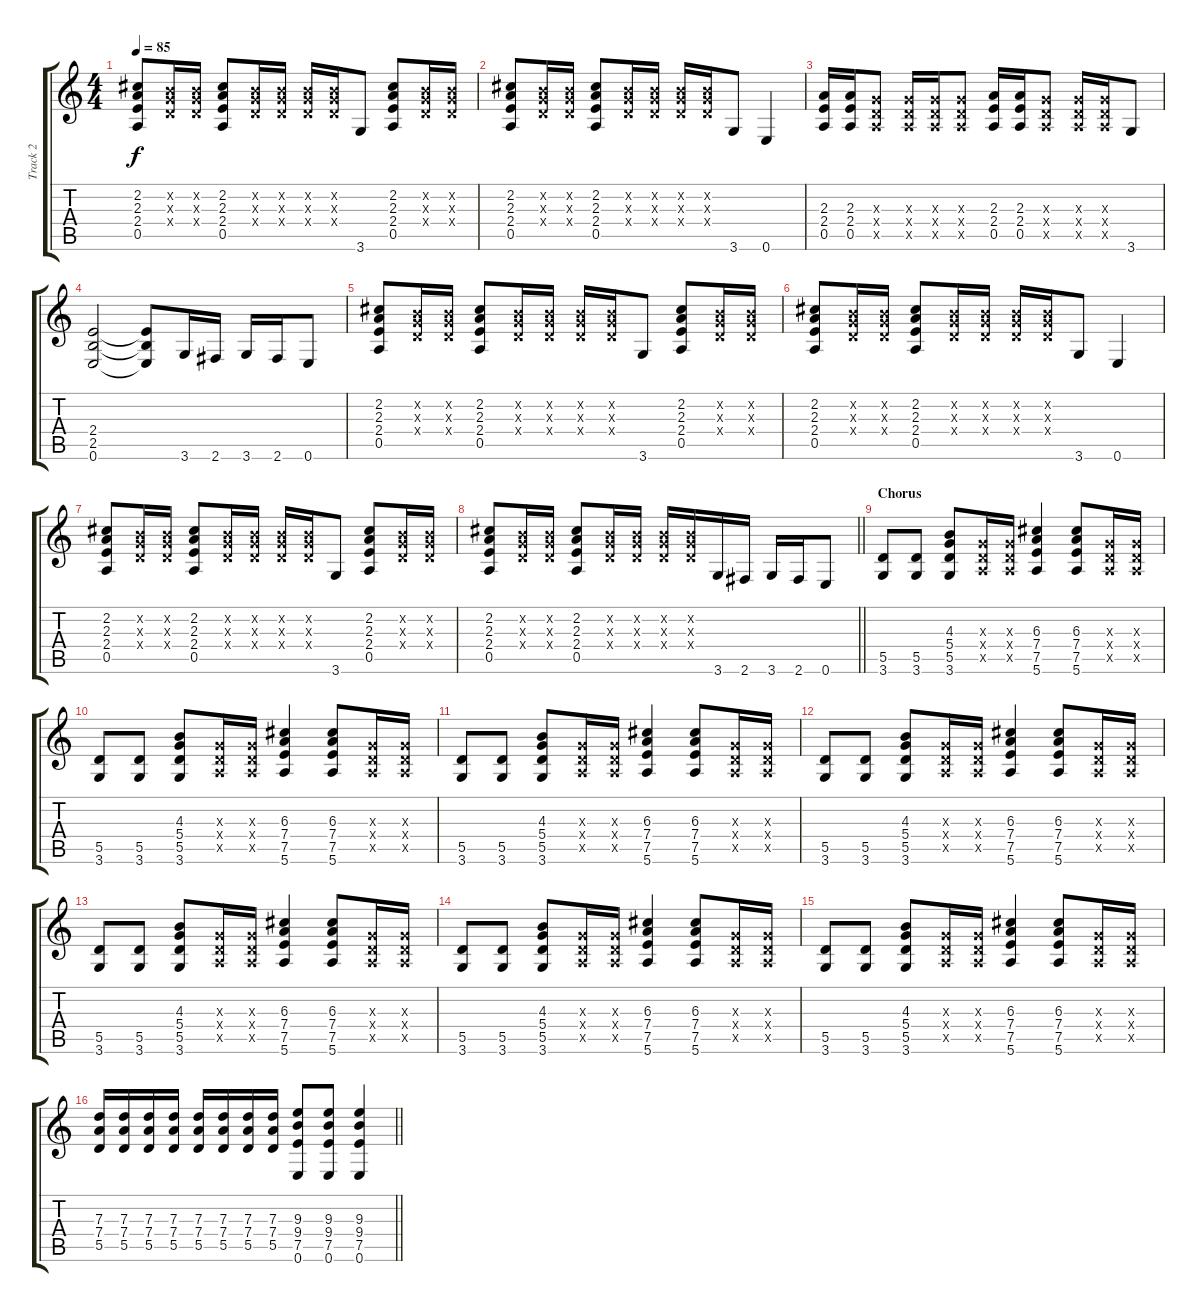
\track ("Track 2" "Track 2") {instrument overdrivenguitar}
\staff {score tabs}
\tuning (E4 B3 G3 D3 A2 E2) {hide}
\ts (4 4)
\tempo 85
\clef g2
\ks c
(2.2 2.3 2.4 0.5).8{dy f} (0.2{x} 0.3{x} 0.4{x}).16 (0.2{x} 0.3{x} 0.4{x}).16 (2.2 2.3 2.4 0.5).8 (0.2{x} 0.3{x} 0.4{x}).16 (0.2{x} 0.3{x} 0.4{x}).16 (0.2{x} 0.3{x} 0.4{x}).16 (0.2{x} 0.3{x} 0.4{x}).16 3.6.8 (2.2 2.3 2.4 0.5).8 (0.2{x} 0.3{x} 0.4{x}).16 (0.2{x} 0.3{x} 0.4{x}).16 |
(2.2 2.3 2.4 0.5).8 (0.2{x} 0.3{x} 0.4{x}).16 (0.2{x} 0.3{x} 0.4{x}).16 (2.2 2.3 2.4 0.5).8 (0.2{x} 0.3{x} 0.4{x}).16 (0.2{x} 0.3{x} 0.4{x}).16 (0.2{x} 0.3{x} 0.4{x}).16 (0.2{x} 0.3{x} 0.4{x}).16 3.6.8 0.6.4 |
(2.3 2.4 0.5).16 (2.3 2.4 0.5).16 (0.3{x} 0.4{x} 0.5{x}).8 (0.3{x} 0.4{x} 0.5{x}).16 (0.3{x} 0.4{x} 0.5{x}).16 (0.3{x} 0.4{x} 0.5{x}).8 (2.3 2.4 0.5).16 (2.3 2.4 0.5).16 (0.3{x} 0.4{x} 0.5{x}).8 (0.3{x} 0.4{x} 0.5{x}).16 (0.3{x} 0.4{x} 0.5{x}).16 3.6.8 |
(2.4 2.5 0.6).2 (2.4{t} 2.5{t} 0.6{t}).8 3.6.16 2.6.16 3.6.16 2.6.16 0.6.8 |
(2.2 2.3 2.4 0.5).8 (0.2{x} 0.3{x} 0.4{x}).16 (0.2{x} 0.3{x} 0.4{x}).16 (2.2 2.3 2.4 0.5).8 (0.2{x} 0.3{x} 0.4{x}).16 (0.2{x} 0.3{x} 0.4{x}).16 (0.2{x} 0.3{x} 0.4{x}).16 (0.2{x} 0.3{x} 0.4{x}).16 3.6.8 (2.2 2.3 2.4 0.5).8 (0.2{x} 0.3{x} 0.4{x}).16 (0.2{x} 0.3{x} 0.4{x}).16 |
(2.2 2.3 2.4 0.5).8 (0.2{x} 0.3{x} 0.4{x}).16 (0.2{x} 0.3{x} 0.4{x}).16 (2.2 2.3 2.4 0.5).8 (0.2{x} 0.3{x} 0.4{x}).16 (0.2{x} 0.3{x} 0.4{x}).16 (0.2{x} 0.3{x} 0.4{x}).16 (0.2{x} 0.3{x} 0.4{x}).16 3.6.8 0.6.4 |
(2.2 2.3 2.4 0.5).8 (0.2{x} 0.3{x} 0.4{x}).16 (0.2{x} 0.3{x} 0.4{x}).16 (2.2 2.3 2.4 0.5).8 (0.2{x} 0.3{x} 0.4{x}).16 (0.2{x} 0.3{x} 0.4{x}).16 (0.2{x} 0.3{x} 0.4{x}).16 (0.2{x} 0.3{x} 0.4{x}).16 3.6.8 (2.2 2.3 2.4 0.5).8 (0.2{x} 0.3{x} 0.4{x}).16 (0.2{x} 0.3{x} 0.4{x}).16 |
\barLineRight lightlight
(2.2 2.3 2.4 0.5).8 (0.2{x} 0.3{x} 0.4{x}).16 (0.2{x} 0.3{x} 0.4{x}).16 (2.2 2.3 2.4 0.5).8 (0.2{x} 0.3{x} 0.4{x}).16 (0.2{x} 0.3{x} 0.4{x}).16 (0.2{x} 0.3{x} 0.4{x}).16 (0.2{x} 0.3{x} 0.4{x}).16 3.6.16 2.6.16 3.6.16 2.6.16 0.6.8 |
\section ("" "Chorus")
(5.5 3.6).8 (5.5 3.6).8 (4.3 5.4 5.5 3.6).8 (0.3{x} 0.4{x} 0.5{x}).16 (0.3{x} 0.4{x} 0.5{x}).16 (6.3 7.4 7.5 5.6).4 (6.3 7.4 7.5 5.6).8 (0.3{x} 0.4{x} 0.5{x}).16 (0.3{x} 0.4{x} 0.5{x}).16 |
(5.5 3.6).8 (5.5 3.6).8 (4.3 5.4 5.5 3.6).8 (0.3{x} 0.4{x} 0.5{x}).16 (0.3{x} 0.4{x} 0.5{x}).16 (6.3 7.4 7.5 5.6).4 (6.3 7.4 7.5 5.6).8 (0.3{x} 0.4{x} 0.5{x}).16 (0.3{x} 0.4{x} 0.5{x}).16 |
(5.5 3.6).8 (5.5 3.6).8 (4.3 5.4 5.5 3.6).8 (0.3{x} 0.4{x} 0.5{x}).16 (0.3{x} 0.4{x} 0.5{x}).16 (6.3 7.4 7.5 5.6).4 (6.3 7.4 7.5 5.6).8 (0.3{x} 0.4{x} 0.5{x}).16 (0.3{x} 0.4{x} 0.5{x}).16 |
(5.5 3.6).8 (5.5 3.6).8 (4.3 5.4 5.5 3.6).8 (0.3{x} 0.4{x} 0.5{x}).16 (0.3{x} 0.4{x} 0.5{x}).16 (6.3 7.4 7.5 5.6).4 (6.3 7.4 7.5 5.6).8 (0.3{x} 0.4{x} 0.5{x}).16 (0.3{x} 0.4{x} 0.5{x}).16 |
(5.5 3.6).8 (5.5 3.6).8 (4.3 5.4 5.5 3.6).8 (0.3{x} 0.4{x} 0.5{x}).16 (0.3{x} 0.4{x} 0.5{x}).16 (6.3 7.4 7.5 5.6).4 (6.3 7.4 7.5 5.6).8 (0.3{x} 0.4{x} 0.5{x}).16 (0.3{x} 0.4{x} 0.5{x}).16 |
(5.5 3.6).8 (5.5 3.6).8 (4.3 5.4 5.5 3.6).8 (0.3{x} 0.4{x} 0.5{x}).16 (0.3{x} 0.4{x} 0.5{x}).16 (6.3 7.4 7.5 5.6).4 (6.3 7.4 7.5 5.6).8 (0.3{x} 0.4{x} 0.5{x}).16 (0.3{x} 0.4{x} 0.5{x}).16 |
(5.5 3.6).8 (5.5 3.6).8 (4.3 5.4 5.5 3.6).8 (0.3{x} 0.4{x} 0.5{x}).16 (0.3{x} 0.4{x} 0.5{x}).16 (6.3 7.4 7.5 5.6).4 (6.3 7.4 7.5 5.6).8 (0.3{x} 0.4{x} 0.5{x}).16 (0.3{x} 0.4{x} 0.5{x}).16 |
\barLineRight lightlight
(7.3 7.4 5.5).16 (7.3 7.4 5.5).16 (7.3 7.4 5.5).16 (7.3 7.4 5.5).16 (7.3 7.4 5.5).16 (7.3 7.4 5.5).16 (7.3 7.4 5.5).16 (7.3 7.4 5.5).16 (9.3 9.4 7.5 0.6).8 (9.3 9.4 7.5 0.6).8 (9.3 9.4 7.5 0.6).4
